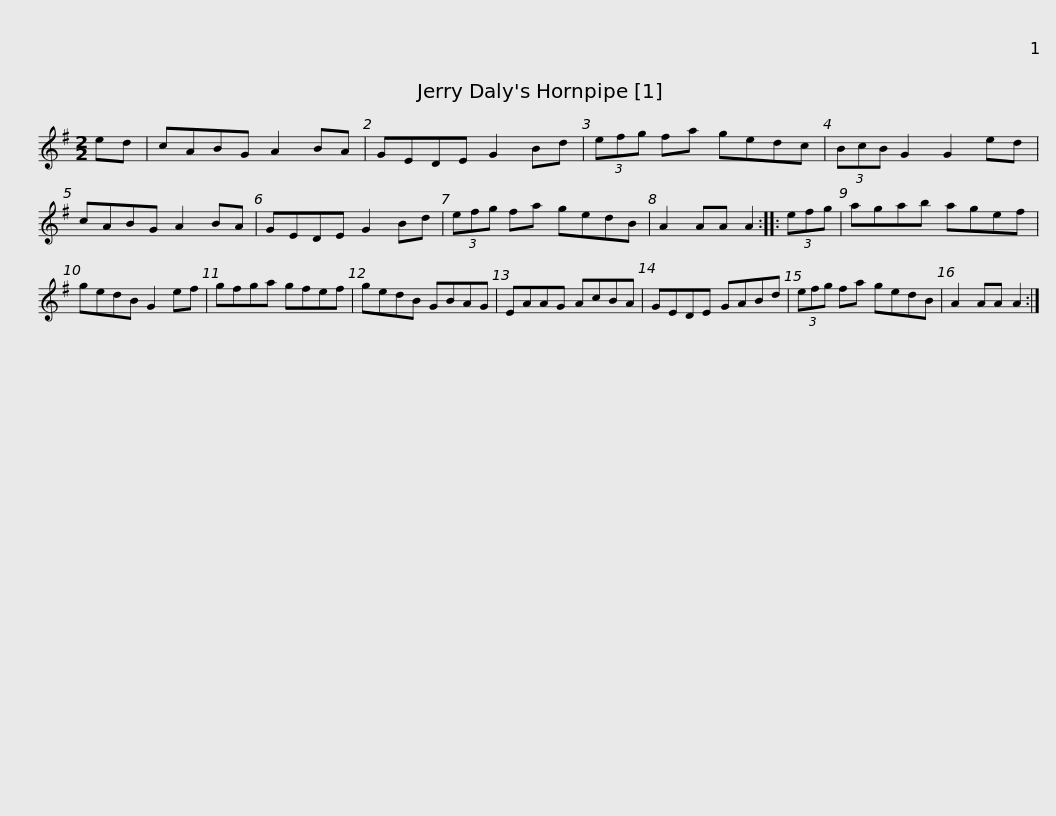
X:1
L:1/8
M:2/2
I:linebreak $
K:G
V:1 treble
V:1
 ed | cABG A2 BA | GEDE G2 Bd | (3efg fa gedc | (3BcB G2 G2 ed | %5
 cABG A2 BA |$ GEDE G2 Bd | (3efg fa gedB | A2 AA A2 :: (3efg | %10
 agab agef | gedB G2 ef |$ gfga gfef | gedB GBAG | EAAG AcBA | %15
 GEDE GABd | (3efg fa gedB | A2 AA A2 :| %18
